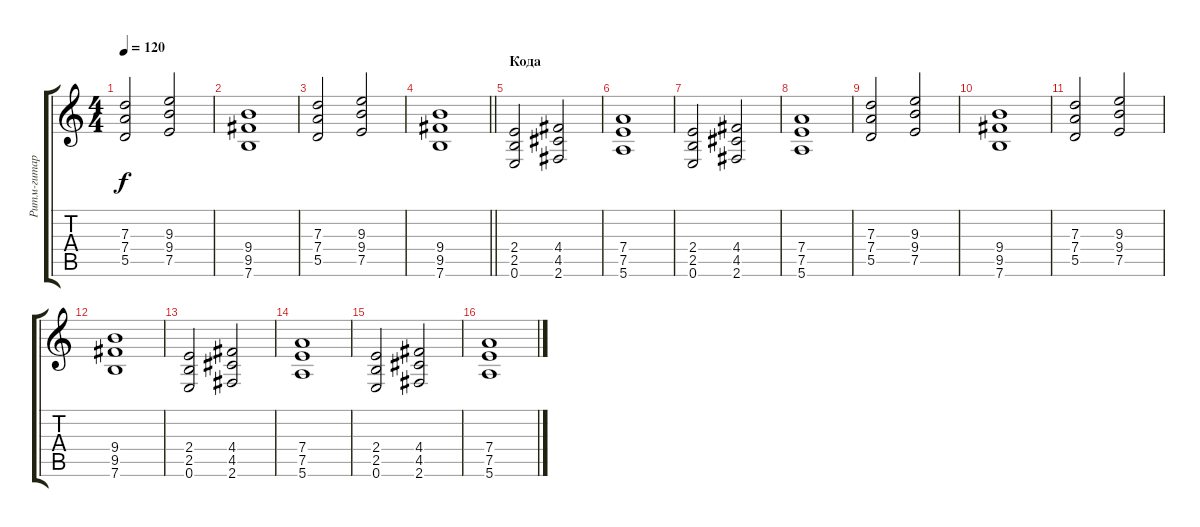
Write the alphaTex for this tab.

\track ("Ритм-гитара" "Ритм-гитар") {instrument overdrivenguitar}
\staff {score tabs}
\tuning (E4 B3 G3 D3 A2 E2) {hide}
\ts (4 4)
\tempo 120
\clef g2
\ks c
(7.3 7.4 5.5).2{dy f} (9.3 9.4 7.5).2 |
(9.4 9.5 7.6).1 |
(7.3 7.4 5.5).2 (9.3 9.4 7.5).2 |
\barLineRight lightlight
(9.4 9.5 7.6).1 |
\section ("" "Кода")
(2.4 2.5 0.6).2 (4.4 4.5 2.6).2 |
(7.4 7.5 5.6).1 |
(2.4 2.5 0.6).2 (4.4 4.5 2.6).2 |
(7.4 7.5 5.6).1 |
(7.3 7.4 5.5).2{volume 9} (9.3 9.4 7.5).2 |
(9.4 9.5 7.6).1{volume 8} |
(7.3 7.4 5.5).2{volume 7} (9.3 9.4 7.5).2 |
(9.4 9.5 7.6).1{volume 6} |
(2.4 2.5 0.6).2{volume 5} (4.4 4.5 2.6).2 |
(7.4 7.5 5.6).1{volume 4} |
(2.4 2.5 0.6).2{volume 3} (4.4 4.5 2.6).2 |
(7.4 7.5 5.6).1{volume 2}
